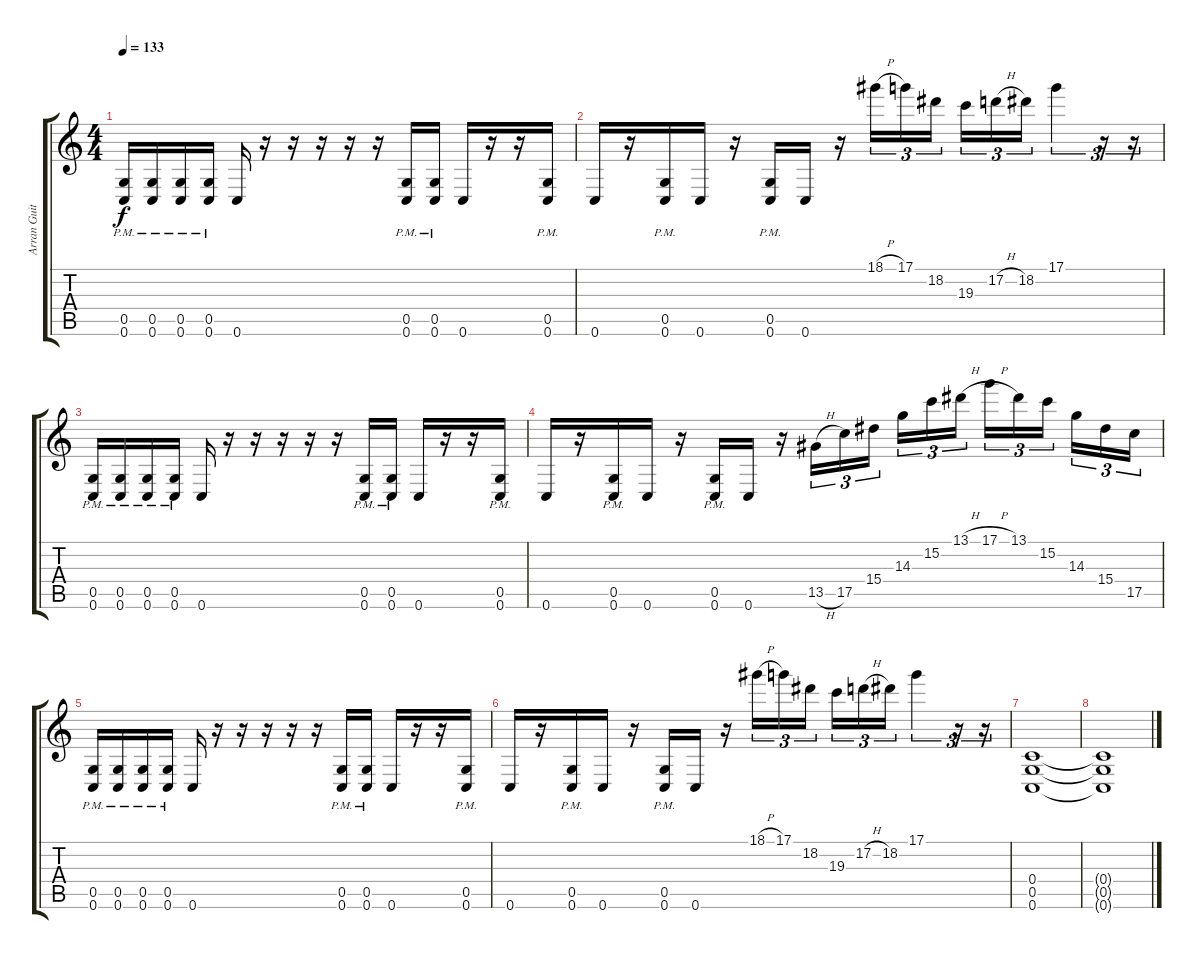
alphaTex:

\track ("Arran Guitar" "Arran Guit") {instrument distortionguitar}
\staff {score tabs}
\tuning (D4 A3 F3 C3 G2 C2) {hide}
\ts (4 4)
\tempo 133
\clef g2
\ks c
(0.5{pm} 0.6{pm}).16{dy f} (0.5{pm} 0.6{pm}).16 (0.5{pm} 0.6{pm}).16 (0.5{pm} 0.6{pm}).16 0.6.16 r.16 r.16 r.16 r.16 r.16 (0.5{pm} 0.6{pm}).16 (0.5{pm} 0.6{pm}).16 0.6.16 r.16 r.16 (0.5{pm} 0.6{pm}).16 |
0.6.16 r.16 (0.5{pm} 0.6{pm}).16 0.6.16 r.16 (0.5{pm} 0.6{pm}).16 0.6.16 r.16 18.1{h}.16{tu (3 2)} 17.1.16{tu (3 2)} 18.2.16{tu (3 2) beam splitsecondary} 19.3.16{tu (3 2)} 17.2{h}.16{tu (3 2)} 18.2.16{tu (3 2)} 17.1.4{tu (3 2)} r.16{tu (3 2)} r.16{tu (3 2)} |
(0.5{pm} 0.6{pm}).16 (0.5{pm} 0.6{pm}).16 (0.5{pm} 0.6{pm}).16 (0.5{pm} 0.6{pm}).16 0.6.16 r.16 r.16 r.16 r.16 r.16 (0.5{pm} 0.6{pm}).16 (0.5{pm} 0.6{pm}).16 0.6.16 r.16 r.16 (0.5{pm} 0.6{pm}).16 |
0.6.16 r.16 (0.5{pm} 0.6{pm}).16 0.6.16 r.16 (0.5{pm} 0.6{pm}).16 0.6.16 r.16 13.5{h}.16{tu (3 2)} 17.5.16{tu (3 2)} 15.4.16{tu (3 2) beam splitsecondary} 14.3.16{tu (3 2)} 15.2.16{tu (3 2)} 13.1{h}.16{tu (3 2)} 17.1{h}.16{tu (3 2)} 13.1.16{tu (3 2)} 15.2.16{tu (3 2) beam splitsecondary} 14.3.16{tu (3 2)} 15.4.16{tu (3 2)} 17.5.16{tu (3 2)} |
(0.5{pm} 0.6{pm}).16 (0.5{pm} 0.6{pm}).16 (0.5{pm} 0.6{pm}).16 (0.5{pm} 0.6{pm}).16 0.6.16 r.16 r.16 r.16 r.16 r.16 (0.5{pm} 0.6{pm}).16 (0.5{pm} 0.6{pm}).16 0.6.16 r.16 r.16 (0.5{pm} 0.6{pm}).16 |
0.6.16 r.16 (0.5{pm} 0.6{pm}).16 0.6.16 r.16 (0.5{pm} 0.6{pm}).16 0.6.16 r.16 18.1{h}.16{tu (3 2)} 17.1.16{tu (3 2)} 18.2.16{tu (3 2) beam splitsecondary} 19.3.16{tu (3 2)} 17.2{h}.16{tu (3 2)} 18.2.16{tu (3 2)} 17.1.4{tu (3 2)} r.16{tu (3 2)} r.16{tu (3 2)} |
(0.4 0.5 0.6).1 |
(0.4{t} 0.5{t} 0.6{t}).1
